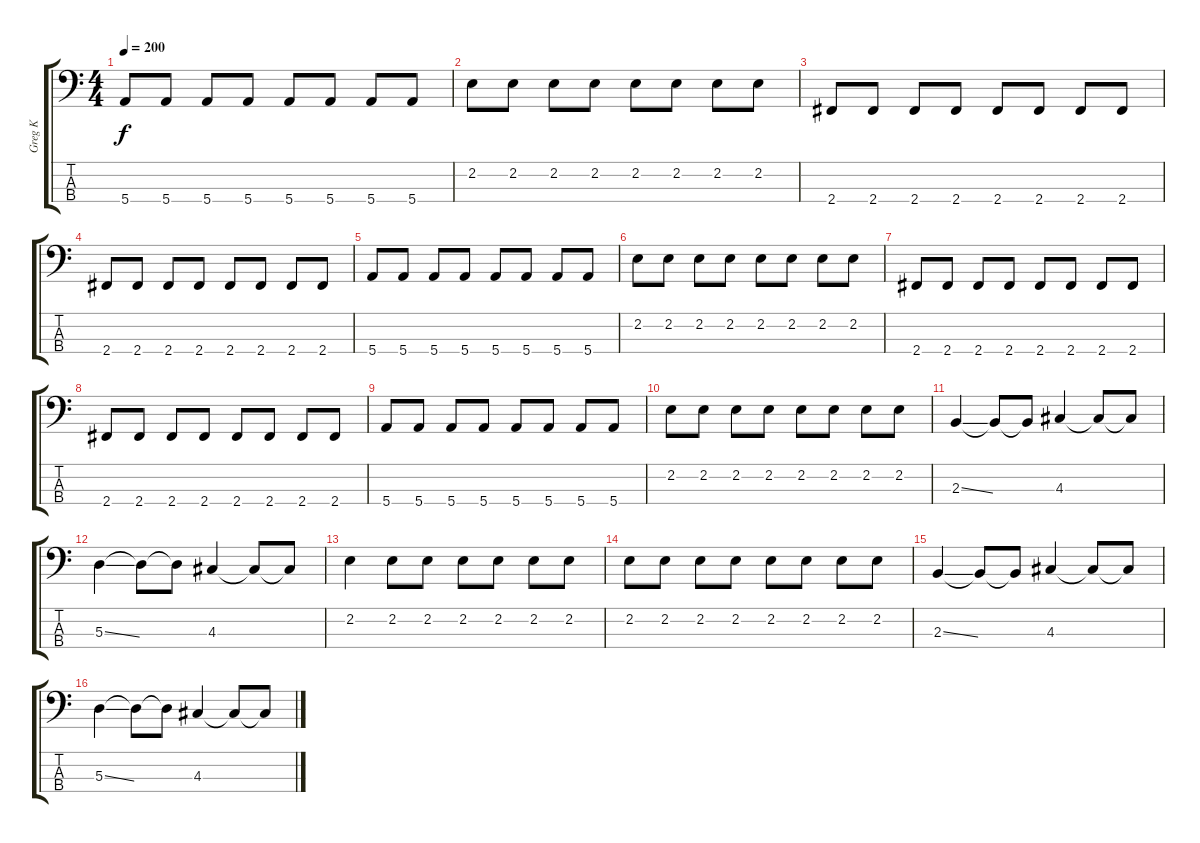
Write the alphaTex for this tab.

\track ("Greg K" "Greg K") {instrument electricbasspick}
\staff {score tabs}
\tuning (G2 D2 A1 E1) {hide}
\ts (4 4)
\tempo 200
\clef f4
\ks c
5.4.8{dy f} 5.4.8 5.4.8 5.4.8 5.4.8 5.4.8 5.4.8 5.4.8 |
2.2.8 2.2.8 2.2.8 2.2.8 2.2.8 2.2.8 2.2.8 2.2.8 |
2.4.8 2.4.8 2.4.8 2.4.8 2.4.8 2.4.8 2.4.8 2.4.8 |
2.4.8 2.4.8 2.4.8 2.4.8 2.4.8 2.4.8 2.4.8 2.4.8 |
5.4.8 5.4.8 5.4.8 5.4.8 5.4.8 5.4.8 5.4.8 5.4.8 |
2.2.8 2.2.8 2.2.8 2.2.8 2.2.8 2.2.8 2.2.8 2.2.8 |
2.4.8 2.4.8 2.4.8 2.4.8 2.4.8 2.4.8 2.4.8 2.4.8 |
2.4.8 2.4.8 2.4.8 2.4.8 2.4.8 2.4.8 2.4.8 2.4.8 |
5.4.8 5.4.8 5.4.8 5.4.8 5.4.8 5.4.8 5.4.8 5.4.8 |
2.2.8 2.2.8 2.2.8 2.2.8 2.2.8 2.2.8 2.2.8 2.2.8 |
2.3{ss}.4 2.3{t}.8 2.3{t}.8 4.3.4 4.3{t}.8 4.3{t}.8 |
5.3{ss}.4 5.3{t}.8 5.3{t}.8 4.3.4 4.3{t}.8 4.3{t}.8 |
2.2.4 2.2.8 2.2.8 2.2.8 2.2.8 2.2.8 2.2.8 |
2.2.8 2.2.8 2.2.8 2.2.8 2.2.8 2.2.8 2.2.8 2.2.8 |
2.3{ss}.4 2.3{t}.8 2.3{t}.8 4.3.4 4.3{t}.8 4.3{t}.8 |
5.3{ss}.4 5.3{t}.8 5.3{t}.8 4.3.4 4.3{t}.8 4.3{t}.8
